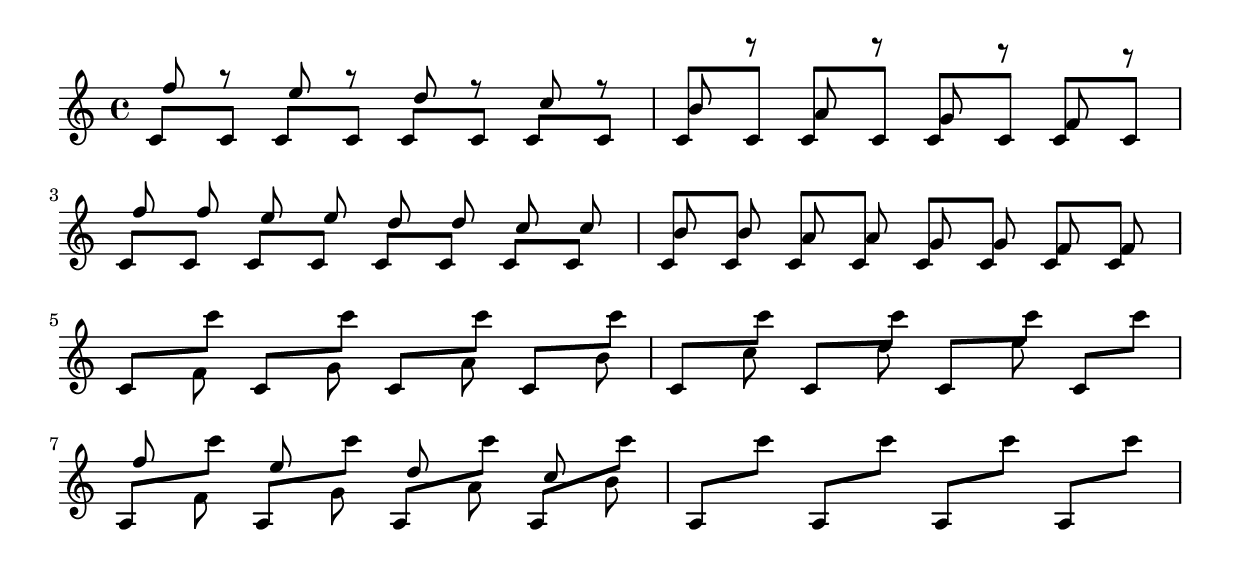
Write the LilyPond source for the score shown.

\version "2.17.15"
\header {
  texidoc = "Manual beams do not collide with notes."
}

\layout {
%  debug-beam-scoring = ##t
  indent = #0.0
}

\relative c' \new Staff {

  <<
    \new Voice {
    \voiceOne
    \repeat unfold 8 { c8[ c] }
  }
    \new Voice \relative c'' {
      \voiceThree
      \autoBeamOff
      f r e r
      d r c r
      b r a r
      g r f r
    } 
  >>
  \break

  %% The same with double collisions, to check for scaling problems.
  <<
    \new Voice {
    \voiceOne
    \repeat unfold 8 { c8[ c] }
  }
    \new Voice \relative c'' {
      \voiceThree
      \autoBeamOff
      f f e e
      d d c c
      b b a a
      g g f f
    } 
  >>
  \break
  
  <<
     \new Voice {
       \repeat unfold 8 \relative c' {
	 \voiceOne
	 c8[
	 \voiceTwo
	 c'']
       }
     }
     \new Voice \relative c' {
       \voiceFour
       s8 f 
       s8 g
       s8 a
       s8 b
       s8 c
       s8 d
       s8 e
     }
   >>

  \break
   <<
     \new Voice {
       \repeat unfold 8 \relative c' {
	 \voiceOne

	 %% We must use a wider interval, otherwise the beam will be
	 %% positioned to descend.
	 a8[
	 \voiceTwo
	 c'']
       }
     }
     \new Voice \relative c' {
       \voiceFour
       \autoBeamOff
       \stemUp f' \stemDown f,
       \stemUp e' \stemDown g,
       \stemUp d' \stemDown a
       \stemUp c \stemDown b
     }
   >>
}

